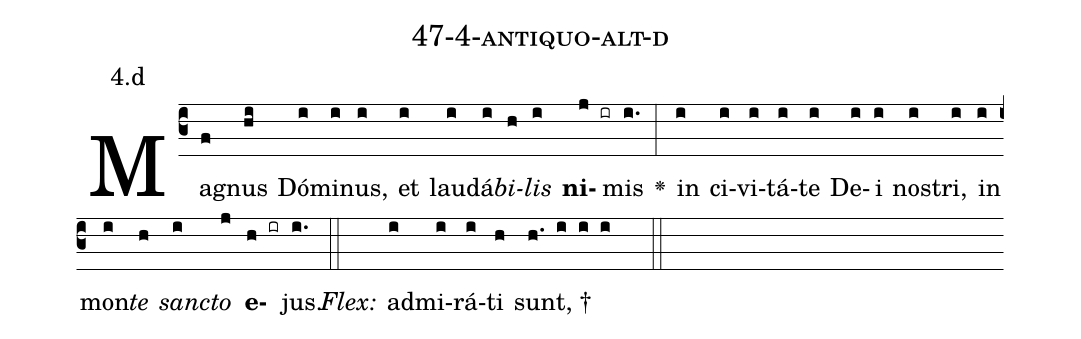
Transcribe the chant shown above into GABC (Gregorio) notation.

name: 47-4-antiquo-alt-d;
annotation: 4.d;
%%
(c3)Ma(f)gnus(hi) Dó(i)mi(i)nus,(i) et(i) lau(i)dá(i)<i>bi</i>(h)<i>lis</i>(i) <b>ni</b>(j ir)mis(i.) <v>\greheightstar</v>(:) in(i) ci(i)vi(i)tá(i)te(i) De(i)i(i) nos(i)tri,(i) in(i) mon(i)<i>te</i>(h) <i>sanc</i>(i)<i>to</i>(j) <b>e</b>(h ir)jus.(i.) (::)
<i>Flex:</i>()  ad(i)mi(i)rá(i)ti(h) sunt, †(h. i i i  ::)

%E(i) u(h) o(i) u(j) a(h) e.(i.) (::)
